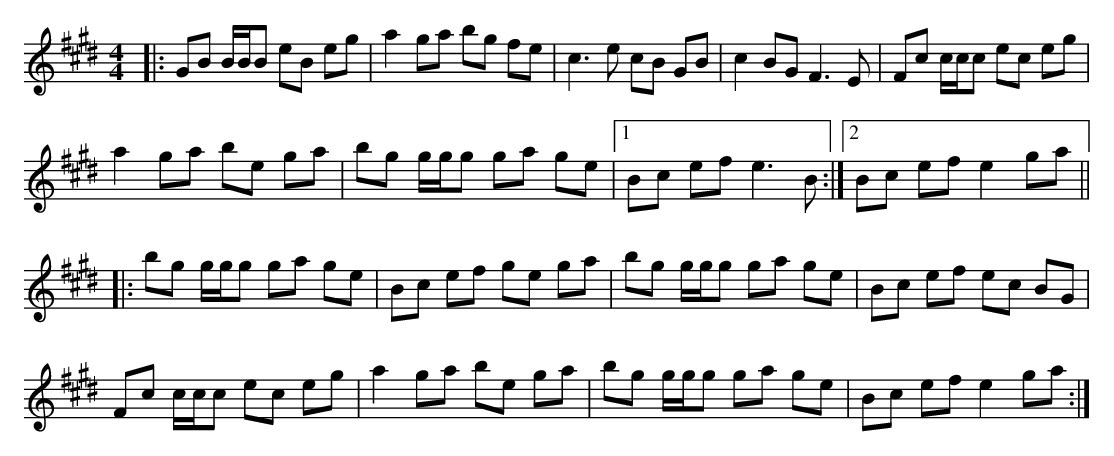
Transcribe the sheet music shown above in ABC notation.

X:1
M:4/4
K:E
|:GB B/B/B eB eg|a2 ga bg fe|c3 e cB GB|c2 BG F3 E|Fc c/c/c ec eg|
a2 ga be ga|bg g/g/g ga ge|1 Bc ef e3 B:|2 Bc ef e2 ga||
|:bg g/g/g ga ge|Bc ef ge ga|bg g/g/g ga ge|Bc ef ec BG|
Fc c/c/c ec eg|a2 ga be ga|bg g/g/g ga ge|Bc ef e2 ga:|
